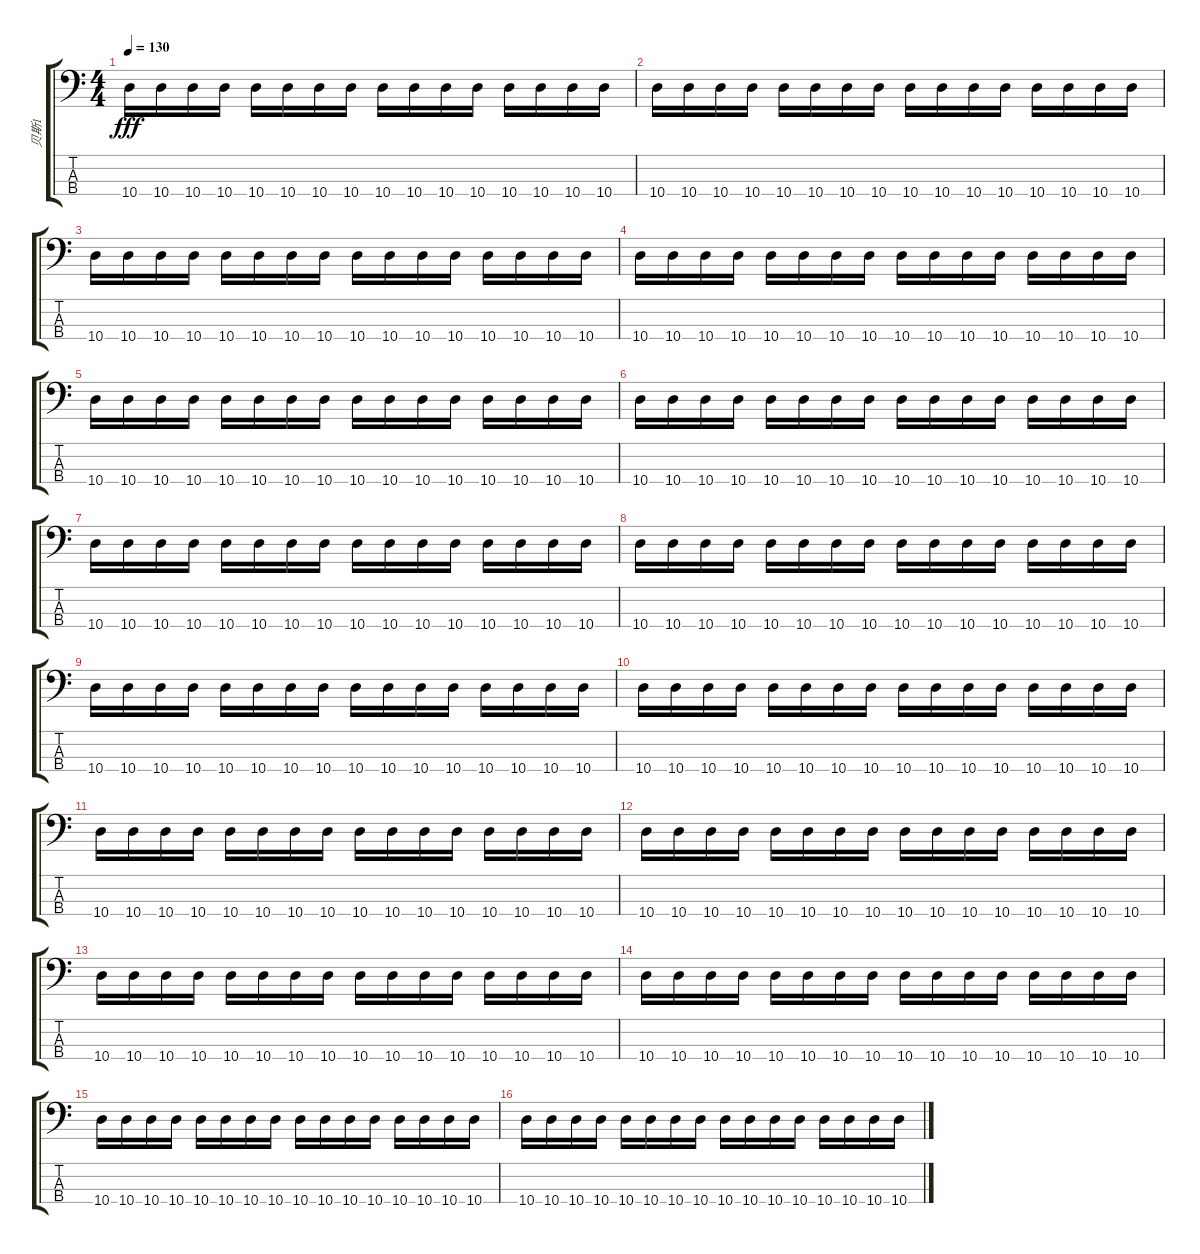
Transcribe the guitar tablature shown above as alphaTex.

\track ("贝斯1" "贝斯1") {instrument electricbassfinger}
\staff {score tabs}
\tuning (G2 D2 A1 E1) {hide}
\ts (4 4)
\tempo 130
\clef f4
\ks c
10.4.16{dy fff} 10.4.16 10.4.16 10.4.16 10.4.16 10.4.16 10.4.16 10.4.16 10.4.16 10.4.16 10.4.16 10.4.16 10.4.16 10.4.16 10.4.16 10.4.16 |
10.4.16 10.4.16 10.4.16 10.4.16 10.4.16 10.4.16 10.4.16 10.4.16 10.4.16 10.4.16 10.4.16 10.4.16 10.4.16 10.4.16 10.4.16 10.4.16 |
10.4.16 10.4.16 10.4.16 10.4.16 10.4.16 10.4.16 10.4.16 10.4.16 10.4.16 10.4.16 10.4.16 10.4.16 10.4.16 10.4.16 10.4.16 10.4.16 |
10.4.16 10.4.16 10.4.16 10.4.16 10.4.16 10.4.16 10.4.16 10.4.16 10.4.16 10.4.16 10.4.16 10.4.16 10.4.16 10.4.16 10.4.16 10.4.16 |
10.4.16 10.4.16 10.4.16 10.4.16 10.4.16 10.4.16 10.4.16 10.4.16 10.4.16 10.4.16 10.4.16 10.4.16 10.4.16 10.4.16 10.4.16 10.4.16 |
10.4.16 10.4.16 10.4.16 10.4.16 10.4.16 10.4.16 10.4.16 10.4.16 10.4.16 10.4.16 10.4.16 10.4.16 10.4.16 10.4.16 10.4.16 10.4.16 |
10.4.16 10.4.16 10.4.16 10.4.16 10.4.16 10.4.16 10.4.16 10.4.16 10.4.16 10.4.16 10.4.16 10.4.16 10.4.16 10.4.16 10.4.16 10.4.16 |
10.4.16 10.4.16 10.4.16 10.4.16 10.4.16 10.4.16 10.4.16 10.4.16 10.4.16 10.4.16 10.4.16 10.4.16 10.4.16 10.4.16 10.4.16 10.4.16 |
10.4.16 10.4.16 10.4.16 10.4.16 10.4.16 10.4.16 10.4.16 10.4.16 10.4.16 10.4.16 10.4.16 10.4.16 10.4.16 10.4.16 10.4.16 10.4.16 |
10.4.16 10.4.16 10.4.16 10.4.16 10.4.16 10.4.16 10.4.16 10.4.16 10.4.16 10.4.16 10.4.16 10.4.16 10.4.16 10.4.16 10.4.16 10.4.16 |
10.4.16 10.4.16 10.4.16 10.4.16 10.4.16 10.4.16 10.4.16 10.4.16 10.4.16 10.4.16 10.4.16 10.4.16 10.4.16 10.4.16 10.4.16 10.4.16 |
10.4.16 10.4.16 10.4.16 10.4.16 10.4.16 10.4.16 10.4.16 10.4.16 10.4.16 10.4.16 10.4.16 10.4.16 10.4.16 10.4.16 10.4.16 10.4.16 |
10.4.16 10.4.16 10.4.16 10.4.16 10.4.16 10.4.16 10.4.16 10.4.16 10.4.16 10.4.16 10.4.16 10.4.16 10.4.16 10.4.16 10.4.16 10.4.16 |
10.4.16 10.4.16 10.4.16 10.4.16 10.4.16 10.4.16 10.4.16 10.4.16 10.4.16 10.4.16 10.4.16 10.4.16 10.4.16 10.4.16 10.4.16 10.4.16 |
10.4.16 10.4.16 10.4.16 10.4.16 10.4.16 10.4.16 10.4.16 10.4.16 10.4.16 10.4.16 10.4.16 10.4.16 10.4.16 10.4.16 10.4.16 10.4.16 |
10.4.16 10.4.16 10.4.16 10.4.16 10.4.16 10.4.16 10.4.16 10.4.16 10.4.16 10.4.16 10.4.16 10.4.16 10.4.16 10.4.16 10.4.16 10.4.16
